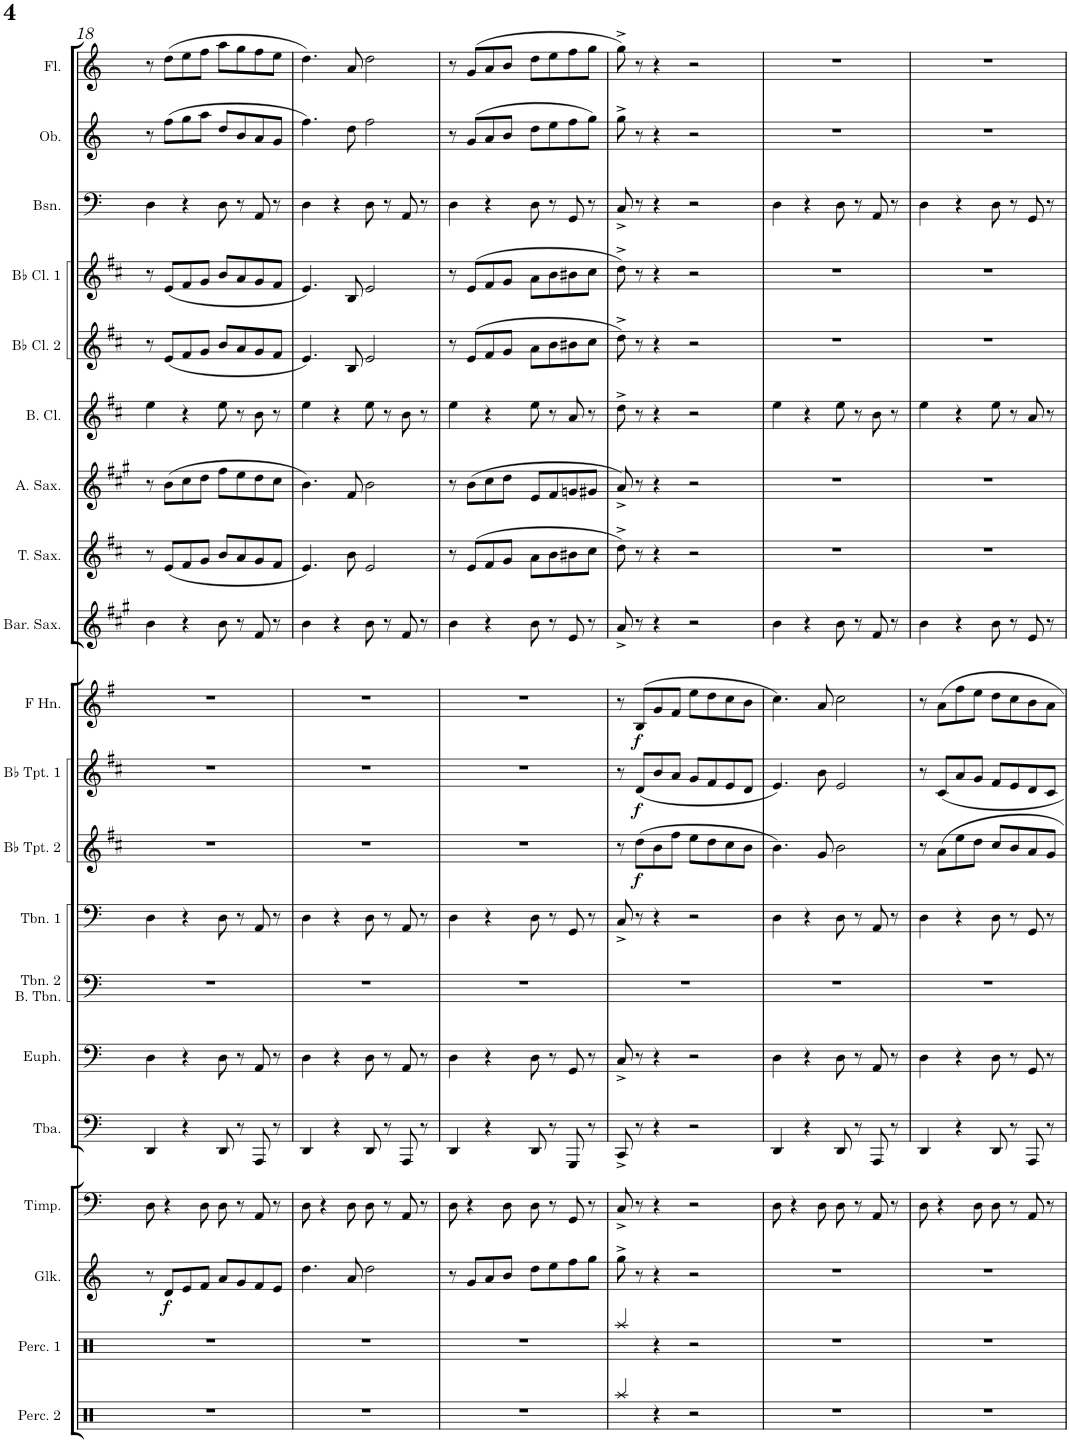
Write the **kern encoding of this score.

**kern	**kern	**kern	**dynam	**kern	**kern	**kern	**kern	**kern	**kern	**dynam	**kern	**dynam	**kern	**dynam	**kern	**kern	**kern	**kern	**kern	**kern	**kern	**kern	**kern
*part20	*part19	*part18	*part18	*part17	*part16	*part15	*part14	*part13	*part12	*part12	*part11	*part11	*part10	*part10	*part9	*part8	*part7	*part6	*part5	*part4	*part3	*part2	*part1
*staff20	*staff19	*staff18	*staff18	*staff17	*staff16	*staff15	*staff14	*staff13	*staff12	*staff12	*staff11	*staff11	*staff10	*staff10	*staff9	*staff8	*staff7	*staff6	*staff5	*staff4	*staff3	*staff2	*staff1
*I"Percussion 2	*I"Percussion 1	*I"Glockenspiel	*	*I"Timpani	*I"Tuba	*I"Euphonium	*I"Trombone 2 Bass Trombone	*I"Trombone 1	*I"Bb Trumpet 2	*	*I"Bb Trumpet 1	*	*I"Horn in F	*	*I"Baritone Saxophone	*I"Tenor Saxophone	*I"Alto Saxophone	*I"Bass Clarinet	*I"Bb Clarinet 2	*I"Bb Clarinet 1	*I"Bassoon	*I"Oboe	*I"Flute
*I'Perc. 2	*I'Perc. 1	*I'Glk.	*	*I'Timp.	*I'Tba.	*I'Euph.	*I'Tbn. 2 B. Tbn.	*I'Tbn. 1	*I'Bb Tpt. 2	*	*I'Bb Tpt. 1	*	*	*	*I'Bar. Sax.	*I'T. Sax.	*I'A. Sax.	*I'B. Cl.	*I'Bb Cl. 2	*I'Bb Cl. 1	*I'Bsn.	*I'Ob.	*I'Fl.
!!LO:PB:g=z
*clefX	*clefX	*clefG2	*	*clefF4	*clefF4	*clefF4	*clefF4	*clefF4	*clefG2	*	*clefG2	*	*clefG2	*	*clefG2	*clefG2	*clefG2	*clefG2	*clefG2	*clefG2	*clefF4	*clefG2	*clefG2
*	*	*Trd-14c-24	*	*	*	*	*	*	*Trd1c2	*	*Trd1c2	*	*Trd4c7	*	*Trd12c21	*Trd8c14	*Trd5c9	*Trd8c14	*Trd1c2	*Trd1c2	*	*	*
*k[]	*k[]	*k[]	*	*k[]	*k[]	*k[]	*k[]	*k[]	*k[f#c#]	*	*k[f#c#]	*	*k[f#]	*	*k[f#c#g#]	*k[f#c#]	*k[f#c#g#]	*k[f#c#]	*k[f#c#]	*k[f#c#]	*k[]	*k[]	*k[]
*M4/4	*M4/4	*M4/4	*	*M4/4	*M4/4	*M4/4	*M4/4	*M4/4	*M4/4	*	*M4/4	*	*M4/4	*	*M4/4	*M4/4	*M4/4	*M4/4	*M4/4	*M4/4	*M4/4	*M4/4	*M4/4
=18	=18	=18	=18	=18	=18	=18	=18	=18	=18	=18	=18	=18	=18	=18	=18	=18	=18	=18	=18	=18	=18	=18	=18
1r	1r	8r	.	8D\	4DD/	4D\	1r	4D\	1r	.	1r	.	1r	.	4b\	8r	8r	4ee\	8r	8r	4D\	8r	8r
!	!	!	!LO:DY:b	!	!	!	!	!	!	!	!	!	!	!	!	!	!	!	!	!	!	!	!
.	.	8d/L	f	4r	.	.	.	.	.	.	.	.	.	.	.	(8e/L	(8b\L	.	(8e/L	(8e/L	.	(8ff\L	(8dd\L
.	.	8e/	.	.	4r	4r	.	4r	.	.	.	.	.	.	4r	8f#/	8cc#\	4r	8f#/	8f#/	4r	8gg\	8ee\
.	.	8f/J	.	8D\	.	.	.	.	.	.	.	.	.	.	.	8g/J	8dd\J	.	8g/J	8g/J	.	8aa\J	8ff\J
.	.	8a/L	.	8D\	8DD/	8D\	.	8D\	.	.	.	.	.	.	8b\	8b/L	8ff#\L	8ee\	8b/L	8b/L	8D\	8dd/L	8aa\L
.	.	8g/	.	8r	8r	8r	.	8r	.	.	.	.	.	.	8r	8a/	8ee\	8r	8a/	8a/	8r	8b/	8gg\
.	.	8f/	.	8AA/	8AAA/	8AA/	.	8AA/	.	.	.	.	.	.	8f#/	8g/	8dd\	8b\	8g/	8g/	8AA/	8a/	8ff\
.	.	8e/J	.	8r	8r	8r	.	8r	.	.	.	.	.	.	8r	8f#/J	8cc#\J	8r	8f#/J	8f#/J	8r	8g/J	8ee\J
=19	=19	=19	=19	=19	=19	=19	=19	=19	=19	=19	=19	=19	=19	=19	=19	=19	=19	=19	=19	=19	=19	=19	=19
1r	1r	4.dd\	.	8D\	4DD/	4D\	1r	4D\	1r	.	1r	.	1r	.	4b\	4.e/)	4.b\)	4ee\	4.e/)	4.e/)	4D\	4.ff\)	4.dd\)
.	.	.	.	4r	.	.	.	.	.	.	.	.	.	.	.	.	.	.	.	.	.	.	.
.	.	.	.	.	4r	4r	.	4r	.	.	.	.	.	.	4r	.	.	4r	.	.	4r	.	.
.	.	8a/	.	8D\	.	.	.	.	.	.	.	.	.	.	.	8b\	8f#/	.	8B/	8B/	.	8dd\	8a/
.	.	2dd\	.	8D\	8DD/	8D\	.	8D\	.	.	.	.	.	.	8b\	2e/	2b\	8ee\	2e/	2e/	8D\	2ff\	2dd\
.	.	.	.	8r	8r	8r	.	8r	.	.	.	.	.	.	8r	.	.	8r	.	.	8r	.	.
.	.	.	.	8AA/	8AAA/	8AA/	.	8AA/	.	.	.	.	.	.	8f#/	.	.	8b\	.	.	8AA/	.	.
.	.	.	.	8r	8r	8r	.	8r	.	.	.	.	.	.	8r	.	.	8r	.	.	8r	.	.
=20	=20	=20	=20	=20	=20	=20	=20	=20	=20	=20	=20	=20	=20	=20	=20	=20	=20	=20	=20	=20	=20	=20	=20
1r	1r	8r	.	8D\	4DD/	4D\	1r	4D\	1r	.	1r	.	1r	.	4b\	8r	8r	4ee\	8r	8r	4D\	8r	8r
.	.	8g/L	.	4r	.	.	.	.	.	.	.	.	.	.	.	(8e/L	(8b\L	.	(8e/L	(8e/L	.	(8g/L	(8g/L
.	.	8a/	.	.	4r	4r	.	4r	.	.	.	.	.	.	4r	8f#/	8cc#\	4r	8f#/	8f#/	4r	8a/	8a/
.	.	8b/J	.	8D\	.	.	.	.	.	.	.	.	.	.	.	8g/J	8dd\J	.	8g/J	8g/J	.	8b/J	8b/J
.	.	8dd\L	.	8D\	8DD/	8D\	.	8D\	.	.	.	.	.	.	8b\	8a\L	8e/L	8ee\	8a\L	8a\L	8D\	8dd\L	8dd\L
.	.	8ee\	.	8r	8r	8r	.	8r	.	.	.	.	.	.	8r	8b\	8f#/	8r	8b\	8b\	8r	8ee\	8ee\
.	.	8ff\	.	8GG/	8GGG/	8GG/	.	8GG/	.	.	.	.	.	.	8e/	8b#X\	8gn/	8a/	8b#X\	8b#X\	8GG/	8ff\	8ff\
.	.	8gg\J	.	8r	8r	8r	.	8r	.	.	.	.	.	.	8r	8cc#\J	8g#X/J	8r	8cc#\J	8cc#\J	8r	8gg\J)	8gg\J
=21	=21	=21	=21	=21	=21	=21	=21	=21	=21	=21	=21	=21	=21	=21	=21	=21	=21	=21	=21	=21	=21	=21	=21
4Raa/	4Raa/	8gg^\	.	8C^/	8CC^/	8C^/	1r	8C^/	8r	.	8r	.	8r	.	8a^/	8dd^\)	8a^/)	8dd^\	8dd^\)	8dd^\)	8C^/	8gg^\	8gg^\)
!	!	!	!	!	!	!	!	!	!	!LO:DY:b	!	!LO:DY:b	!	!LO:DY:b	!	!	!	!	!	!	!	!	!
.	.	8r	.	8r	8r	8r	.	8r	(8dd\L	f	(8d/L	f	(8B/L	f	8r	8r	8r	8r	8r	8r	8r	8r	8r
4r	4r	4r	.	4r	4r	4r	.	4r	8b\	.	8b/	.	8g/	.	4r	4r	4r	4r	4r	4r	4r	4r	4r
.	.	.	.	.	.	.	.	.	8ff#\J	.	8a/J	.	8f#/J	.	.	.	.	.	.	.	.	.	.
2r	2r	2r	.	2r	2r	2r	.	2r	8ee\L	.	8g/L	.	8ee\L	.	2r	2r	2r	2r	2r	2r	2r	2r	2r
.	.	.	.	.	.	.	.	.	8dd\	.	8f#/	.	8dd\	.	.	.	.	.	.	.	.	.	.
.	.	.	.	.	.	.	.	.	8cc#\	.	8e/	.	8cc\	.	.	.	.	.	.	.	.	.	.
.	.	.	.	.	.	.	.	.	8b\J	.	8d/J	.	8b\J	.	.	.	.	.	.	.	.	.	.
=22	=22	=22	=22	=22	=22	=22	=22	=22	=22	=22	=22	=22	=22	=22	=22	=22	=22	=22	=22	=22	=22	=22	=22
1r	1r	1r	.	8D\	4DD/	4D\	1r	4D\	4.b\)	.	4.e/)	.	4.cc\)	.	4b\	1r	1r	4ee\	1r	1r	4D\	1r	1r
.	.	.	.	4r	.	.	.	.	.	.	.	.	.	.	.	.	.	.	.	.	.	.	.
.	.	.	.	.	4r	4r	.	4r	.	.	.	.	.	.	4r	.	.	4r	.	.	4r	.	.
.	.	.	.	8D\	.	.	.	.	8g/	.	8b\	.	8a/	.	.	.	.	.	.	.	.	.	.
.	.	.	.	8D\	8DD/	8D\	.	8D\	2b\	.	2e/	.	2cc\	.	8b\	.	.	8ee\	.	.	8D\	.	.
.	.	.	.	8r	8r	8r	.	8r	.	.	.	.	.	.	8r	.	.	8r	.	.	8r	.	.
.	.	.	.	8AA/	8AAA/	8AA/	.	8AA/	.	.	.	.	.	.	8f#/	.	.	8b\	.	.	8AA/	.	.
.	.	.	.	8r	8r	8r	.	8r	.	.	.	.	.	.	8r	.	.	8r	.	.	8r	.	.
=23	=23	=23	=23	=23	=23	=23	=23	=23	=23	=23	=23	=23	=23	=23	=23	=23	=23	=23	=23	=23	=23	=23	=23
1r	1r	1r	.	8D\	4DD/	4D\	1r	4D\	8r	.	8r	.	8r	.	4b\	1r	1r	4ee\	1r	1r	4D\	1r	1r
.	.	.	.	4r	.	.	.	.	8a\L	.	8c#/L	.	8a\L	.	.	.	.	.	.	.	.	.	.
.	.	.	.	.	4r	4r	.	4r	8ee\	.	8a/	.	8ff#\	.	4r	.	.	4r	.	.	4r	.	.
.	.	.	.	8D\	.	.	.	.	8dd\J	.	8g/J	.	8ee\J	.	.	.	.	.	.	.	.	.	.
.	.	.	.	8D\	8DD/	8D\	.	8D\	8cc#/L	.	8f#/L	.	8dd\L	.	8b\	.	.	8ee\	.	.	8D\	.	.
.	.	.	.	8r	8r	8r	.	8r	8b/	.	8e/	.	8cc\	.	8r	.	.	8r	.	.	8r	.	.
.	.	.	.	8AA/	8AAA/	8GG/	.	8GG/	8a/	.	8d/	.	8b\	.	8e/	.	.	8a/	.	.	8GG/	.	.
.	.	.	.	8r	8r	8r	.	8r	8g/J	.	8c#/J	.	8a\J	.	8r	.	.	8r	.	.	8r	.	.
=	=	=	=	=	=	=	=	=	=	=	=	=	=	=	=	=	=	=	=	=	=	=	=
*-	*-	*-	*-	*-	*-	*-	*-	*-	*-	*-	*-	*-	*-	*-	*-	*-	*-	*-	*-	*-	*-	*-	*-
